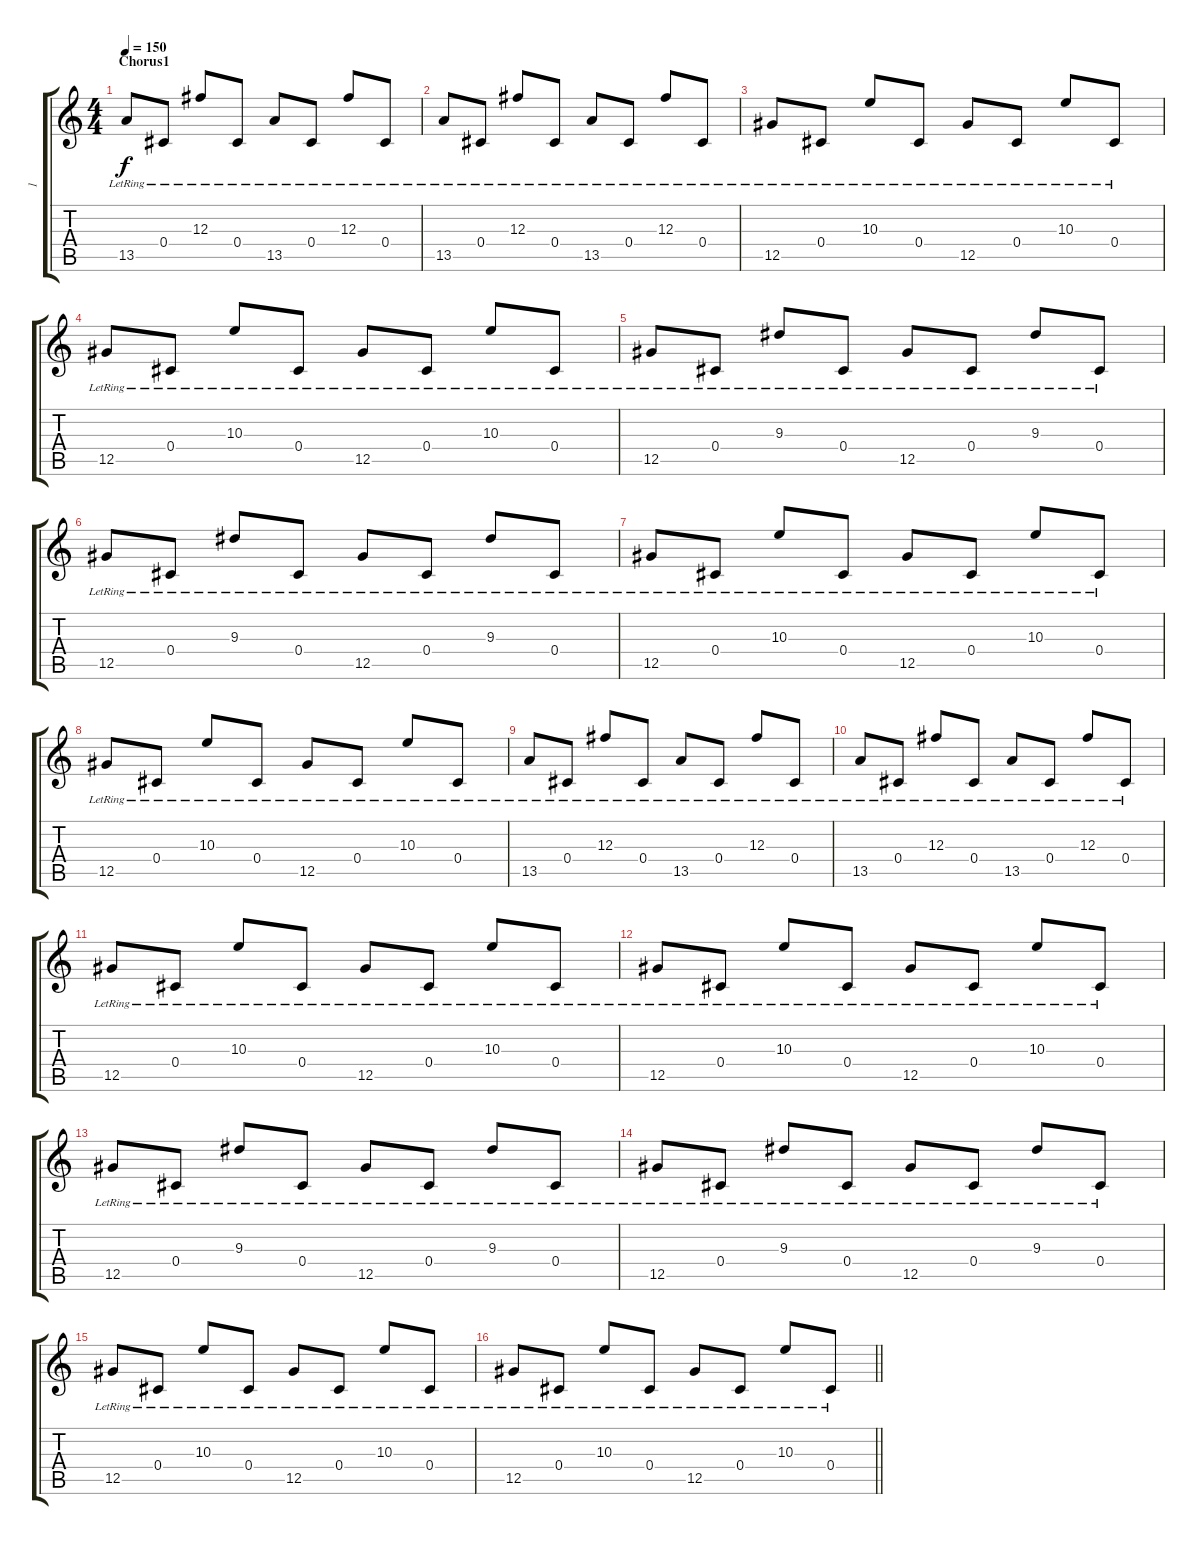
\track ("1" "1") {instrument electricguitarclean}
\staff {score tabs}
\tuning (Eb4 Bb3 Gb3 Db3 Ab2 Db2) {hide}
\ts (4 4)
\section ("" "Chorus1")
\tempo 150
\clef g2
\ks c
13.5{lr}.8{dy f} 0.4{lr}.8 12.3{lr}.8 0.4{lr}.8 13.5{lr}.8 0.4{lr}.8 12.3{lr}.8 0.4{lr}.8 |
13.5{lr}.8 0.4{lr}.8 12.3{lr}.8 0.4{lr}.8 13.5{lr}.8 0.4{lr}.8 12.3{lr}.8 0.4{lr}.8 |
12.5{lr}.8 0.4{lr}.8 10.3{lr}.8 0.4{lr}.8 12.5{lr}.8 0.4{lr}.8 10.3{lr}.8 0.4{lr}.8 |
12.5{lr}.8 0.4{lr}.8 10.3{lr}.8 0.4{lr}.8 12.5{lr}.8 0.4{lr}.8 10.3{lr}.8 0.4{lr}.8 |
12.5{lr}.8 0.4{lr}.8 9.3{lr}.8 0.4{lr}.8 12.5{lr}.8 0.4{lr}.8 9.3{lr}.8 0.4{lr}.8 |
12.5{lr}.8 0.4{lr}.8 9.3{lr}.8 0.4{lr}.8 12.5{lr}.8 0.4{lr}.8 9.3{lr}.8 0.4{lr}.8 |
12.5{lr}.8 0.4{lr}.8 10.3{lr}.8 0.4{lr}.8 12.5{lr}.8 0.4{lr}.8 10.3{lr}.8 0.4{lr}.8 |
12.5{lr}.8 0.4{lr}.8 10.3{lr}.8 0.4{lr}.8 12.5{lr}.8 0.4{lr}.8 10.3{lr}.8 0.4{lr}.8 |
13.5{lr}.8 0.4{lr}.8 12.3{lr}.8 0.4{lr}.8 13.5{lr}.8 0.4{lr}.8 12.3{lr}.8 0.4{lr}.8 |
13.5{lr}.8 0.4{lr}.8 12.3{lr}.8 0.4{lr}.8 13.5{lr}.8 0.4{lr}.8 12.3{lr}.8 0.4{lr}.8 |
12.5{lr}.8 0.4{lr}.8 10.3{lr}.8 0.4{lr}.8 12.5{lr}.8 0.4{lr}.8 10.3{lr}.8 0.4{lr}.8 |
12.5{lr}.8 0.4{lr}.8 10.3{lr}.8 0.4{lr}.8 12.5{lr}.8 0.4{lr}.8 10.3{lr}.8 0.4{lr}.8 |
12.5{lr}.8 0.4{lr}.8 9.3{lr}.8 0.4{lr}.8 12.5{lr}.8 0.4{lr}.8 9.3{lr}.8 0.4{lr}.8 |
12.5{lr}.8 0.4{lr}.8 9.3{lr}.8 0.4{lr}.8 12.5{lr}.8 0.4{lr}.8 9.3{lr}.8 0.4{lr}.8 |
12.5{lr}.8 0.4{lr}.8 10.3{lr}.8 0.4{lr}.8 12.5{lr}.8 0.4{lr}.8 10.3{lr}.8 0.4{lr}.8 |
\barLineRight lightlight
12.5{lr}.8 0.4{lr}.8 10.3{lr}.8 0.4{lr}.8 12.5{lr}.8 0.4{lr}.8 10.3{lr}.8 0.4{lr}.8
